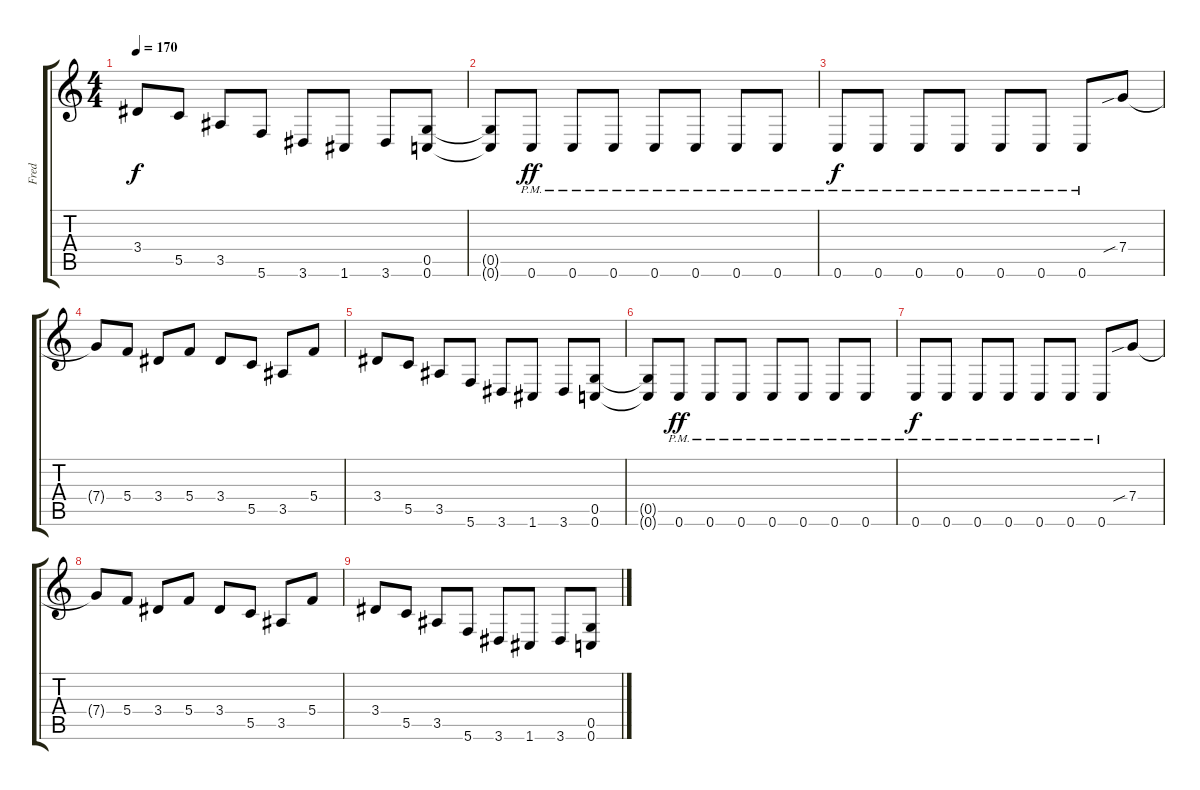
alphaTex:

\track ("Fred" "Fred") {instrument distortionguitar}
\staff {score tabs}
\tuning (D4 A3 F3 C3 G2 C2) {hide}
\ts (4 4)
\tempo 170
\clef g2
\ks c
3.4.8{dy f} 5.5.8 3.5.8 5.6.8 3.6.8 1.6.8 3.6.8 (0.5 0.6).8 |
(0.5{t} 0.6{t}).8 0.6{pm}.8{dy ff} 0.6{pm}.8 0.6{pm}.8 0.6{pm}.8 0.6{pm}.8 0.6{pm}.8 0.6{pm}.8 |
0.6{pm}.8{dy f} 0.6{pm}.8 0.6{pm}.8 0.6{pm}.8 0.6{pm}.8 0.6{pm}.8 0.6{pm}.8 7.4{sib}.8 |
7.4{t}.8 5.4.8 3.4.8 5.4.8 3.4.8 5.5.8 3.5.8 5.4.8 |
3.4.8 5.5.8 3.5.8 5.6.8 3.6.8 1.6.8 3.6.8 (0.5 0.6).8 |
(0.5{t} 0.6{t}).8 0.6{pm}.8{dy ff} 0.6{pm}.8 0.6{pm}.8 0.6{pm}.8 0.6{pm}.8 0.6{pm}.8 0.6{pm}.8 |
0.6{pm}.8{dy f} 0.6{pm}.8 0.6{pm}.8 0.6{pm}.8 0.6{pm}.8 0.6{pm}.8 0.6{pm}.8 7.4{sib}.8 |
7.4{t}.8 5.4.8 3.4.8 5.4.8 3.4.8 5.5.8 3.5.8 5.4.8 |
3.4.8 5.5.8 3.5.8 5.6.8 3.6.8 1.6.8 3.6.8 (0.5 0.6).8
